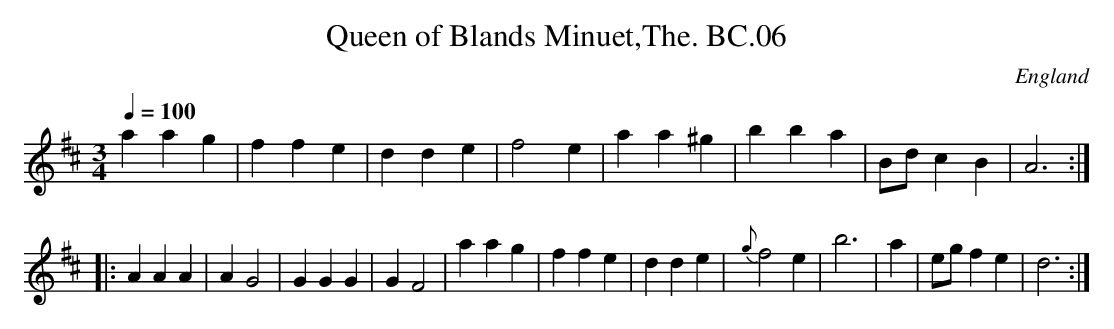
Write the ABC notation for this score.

X:1
T:Queen of Blands Minuet,The. BC.06
M:3/4
L:1/4
Q:100
O:England
K:D
a a g | f f e | d d e | f2 e | a a ^g | b b a | B/d/ c B | A3 :|!
|:A A A | A G2 | G G G | G F2 | a a g | f f e | d d e | {g}f2 e | b3 | a
3
|e/g/ f e | d3 :|]
